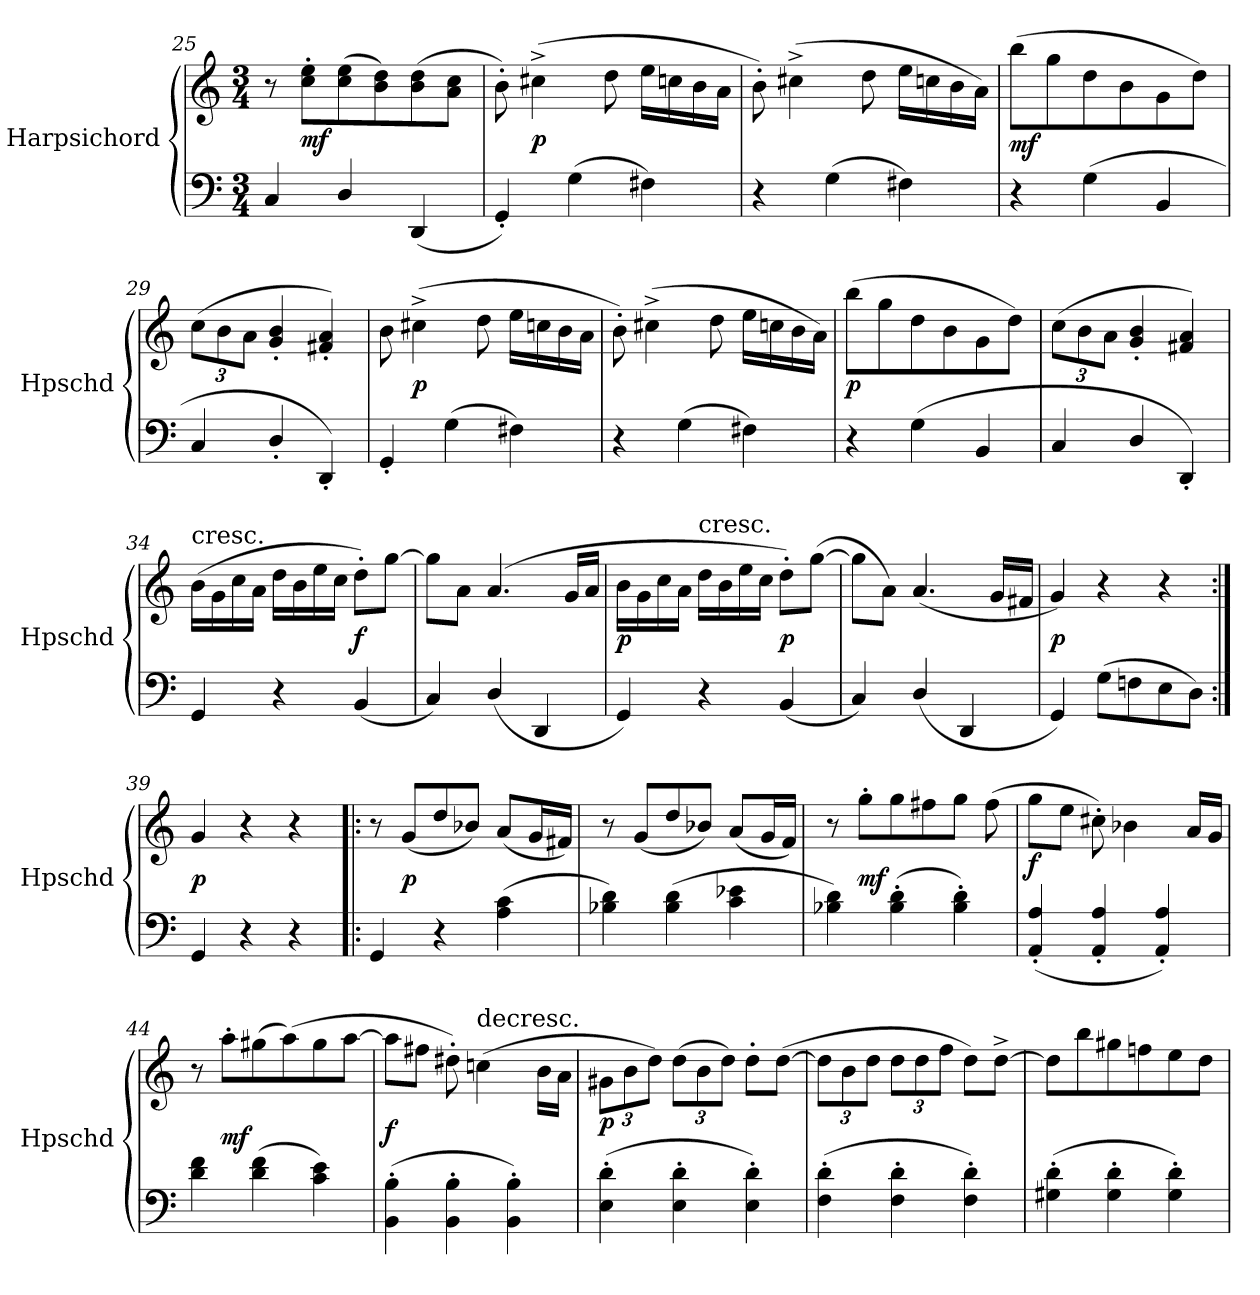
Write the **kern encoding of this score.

**kern	**kern	**dynam
*part1	*part1	*part1
*staff2	*staff1	*staff1/2
*I"Harpsichord	*	*
*I'Hpschd	*	*
*clefF4	*clefG2	*
*k[]	*k[]	*
*C:	*C:	*
*M3/4	*M3/4	*
=25	=25	=25
4C/	8r	.
.	8cc'\ 8ee'\L	mf
4D/	(8cc\ 8ee\	.
.	8b\ 8dd\)	.
(4DD/	(8b\ 8dd\	.
.	8a\ 8cc\J	.
=26	=26	=26
4GG'/)	8b'\)	.
.	(4cc#X^\	p
(4G\	.	.
.	8dd\	.
4F#X\)	16ee\LL	.
.	16ccn\	.
.	16b\	.
.	16a\JJ	.
=27	=27	=27
4r	8b'\)	.
.	(4cc#X^\	.
(4G\	.	.
.	8dd\	.
4F#X\)	16ee\LL	.
.	16ccn\	.
.	16b\	.
.	16a\JJ)	.
=28	=28	=28
4r	(8bb\L	mf
.	8gg\	.
(4G\	8dd\	.
.	8b\	.
4BB/	8g\	.
.	8dd\J)	.
=29	=29	=29
4C/	(12cc\L	.
.	12b\	.
.	12a\J	.
4D'/	4g'/ 4b'/	.
4DD'/)	4f#X'/ 4a'/)	.
=30	=30	=30
4GG'/	8b\	.
.	(4cc#X^\	p
(4G\	.	.
.	8dd\	.
4F#X\)	16ee\LL	.
.	16ccn\	.
.	16b\	.
.	16a\JJ	.
=31	=31	=31
4r	8b'\)	.
.	(4cc#X^\	.
(4G\	.	.
.	8dd\	.
4F#X\)	16ee\LL	.
.	16ccn\	.
.	16b\	.
.	16a\JJ)	.
=32	=32	=32
4r	(8bb\L	p
.	8gg\	.
(4G\	8dd\	.
.	8b\	.
4BB/	8g\	.
.	8dd\J)	.
=33	=33	=33
4C/	(12cc\L	.
.	12b\	.
.	12a\J	.
4D/	4g'/ 4b'/	.
4DD'/)	4f#X/ 4a/)	.
=34	=34	=34
!	!LO:TX:t=cresc.	!
4GG/	(16b\LL	.
.	16g\	.
.	16cc\	.
.	16a\JJ	.
4r	16dd\LL	.
.	16b\	.
.	16ee\	.
.	16cc\JJ	.
(4BB/	8dd'\L)	f
.	[8gg\J	.
=35	=35	=35
4C/)	8gg\L]	.
.	8a\J	.
(4D/	(4.a/	.
4DD/	.	.
.	16g/LL	.
.	16a/JJ	.
=36	=36	=36
4GG/)	16b\LL	p
.	16g\	.
.	16cc\	.
.	16a\JJ	.
!	!LO:TX:t=cresc.	!
4r	16dd\LL	.
.	16b\	.
.	16ee\	.
.	16cc\JJ	.
(4BB/	8dd'\L)	p
.	([8gg\J	.
=37	=37	=37
4C/)	8gg\L]	.
.	8a\J)	.
(4D/	(4.a/	.
4DD/	.	.
.	16g/LL	.
.	16f#X/JJ	.
=38	=38	=38
4GG/)	4g/)	p
(8G\L	4r	.
8Fn\	.	.
8E\	4r	.
8D\J)	.	.
=39:|!	=39:|!	=39:|!
4GG/	4g/	p
4r	4r	.
4r	4r	.
=40!|:	=40!|:	=40!|:
4GG/	8r	.
.	(8g/L	p
4r	8dd/	.
.	8b-X/J)	.
(4A\ 4c\	(8a/L	.
.	16g/L	.
.	16f#X/JJ)	.
=41	=41	=41
4B-X\ 4d\)	8r	.
.	(8g/L	.
(4B-\ 4d\	8dd/	.
.	8b-X/J)	.
4c\ 4e-X\	(8a/L	.
.	16g/L	.
.	16f/JJ)	.
=42	=42	=42
4B-X\ 4d\)	8r	.
.	8gg'\L	mf
(4B-'\ 4d'\	8gg\	.
.	8ff#X\	.
4B-'\ 4d'\)	8gg\J	.
.	(8ff#\	.
=43	=43	=43
(4AA'/ 4A'/	8gg\L	f
.	8ee\J	.
4AA'/ 4A'/	8cc#X'\)	.
.	4b-X\	.
4AA'/ 4A'/)	.	.
.	16a/LL	.
.	16g/JJ	.
=44	=44	=44
4d\ 4f\	8r	.
.	8aa'\L	mf
(4d\ 4f\	(8gg#X\	.
.	(8aa\)	.
4c\ 4e\)	8gg#\	.
.	[8aa\J	.
=45	=45	=45
(4BB'\ 4B'\	8aa\L]	f
.	8ff#X\J	.
4BB'\ 4B'\	8dd#X'\)	.
!	!LO:TX:t=decresc.	!
.	(4ccn\	.
4BB'\ 4B'\)	.	.
.	16b\LL	.
.	16a\JJ	.
=46	=46	=46
(4E'\ 4d'\	12g#X\L	p
.	12b\	.
.	12dd\J)	.
4E'\ 4d'\	(12dd\L	.
.	12b\	.
.	12dd\J)	.
4E'\ 4d'\)	8dd'\L	.
.	([8dd\J	.
=47	=47	=47
(4F'\ 4d'\	12dd\L]	.
.	12b\	.
.	12dd\J	.
4F'\ 4d'\	12dd\L	.
.	12dd\	.
.	12ff\J	.
4F'\ 4d'\)	8dd\L)	.
.	[8dd^\J	.
=48	=48	=48
(4G#X'\ 4d'\	8dd\L]	.
.	8bb\	.
4G#'\ 4d'\	8gg#X\	.
.	8ffn\	.
4G#'\ 4d'\)	8ee\	.
.	8dd\J	.
=	=	=
*-	*-	*-
